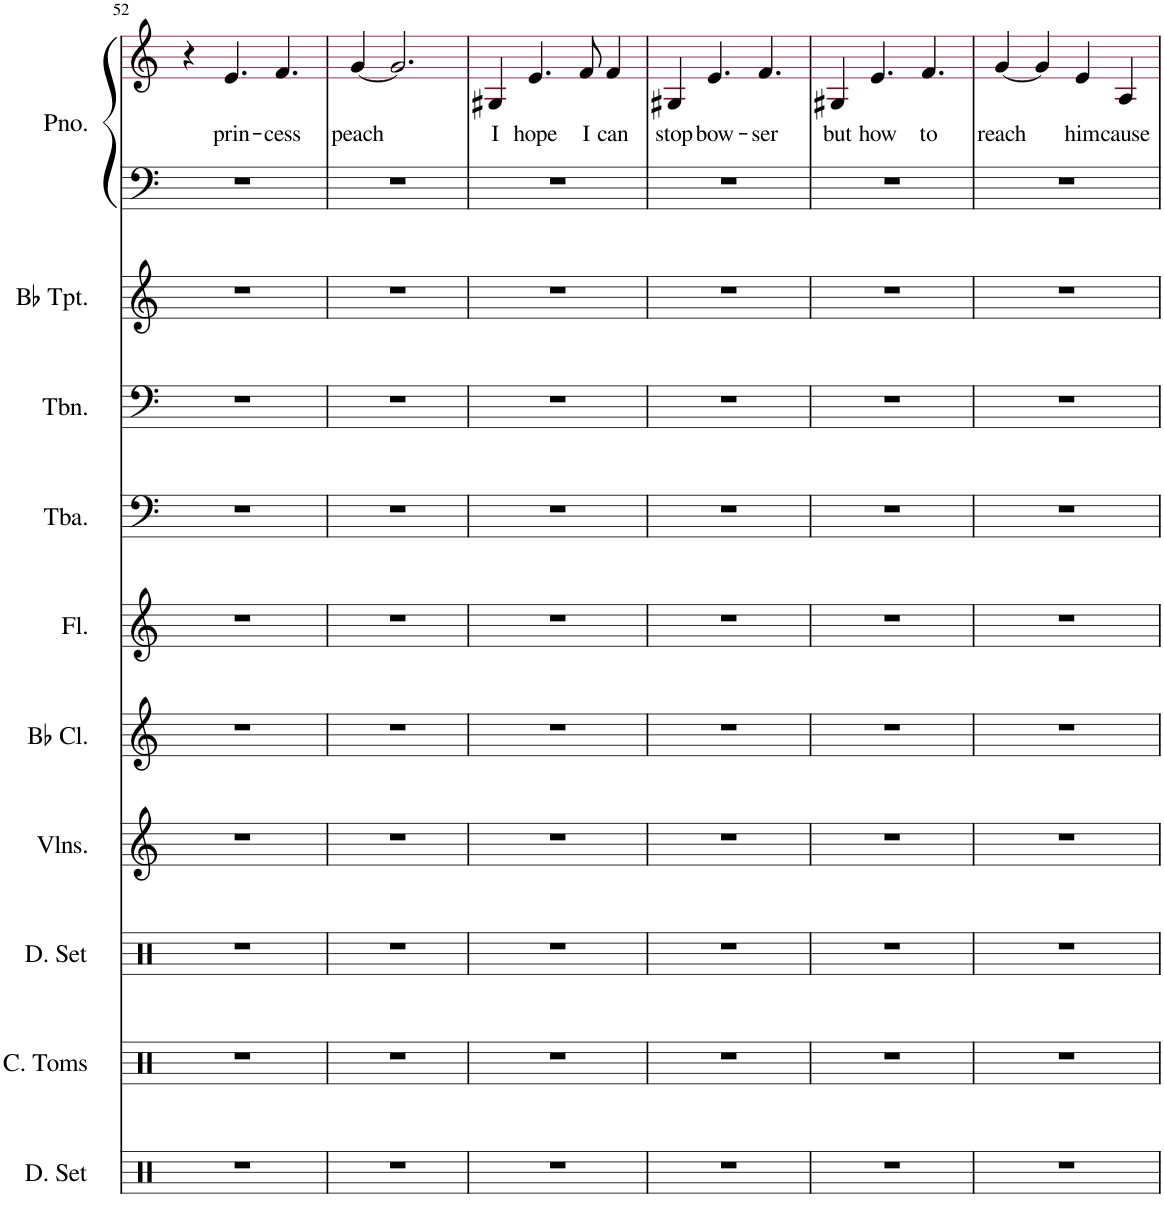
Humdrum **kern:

**kern	**kern	**kern	**kern	**kern	**kern	**kern	**kern	**kern	**kern	**kern	**text
*part10	*part9	*part8	*part7	*part6	*part5	*part4	*part3	*part2	*part1	*part1	*part1
*staff11	*staff10	*staff9	*staff8	*staff7	*staff6	*staff5	*staff4	*staff3	*staff2	*staff1	*staff1
*I"Drumset	*I"Concert Toms	*I"Drumset	*I"Violins	*I"Bb Clarinet	*I"Flute	*I"Tuba	*I"Trombone	*I"Bb Trumpet	*I"Piano	*	*
*I'D. Set	*I'C. Toms	*I'D. Set	*I'Vlns.	*I'Bb Cl.	*I'Fl.	*I'Tba.	*I'Tbn.	*I'Bb Tpt.	*I'Pno.	*	*
!!LO:PB:g=z
*clefX	*clefX	*clefX	*clefG2	*clefG2	*clefG2	*clefF4	*clefF4	*clefG2	*clefF4	*clefG2	*
*	*	*	*	*ITrd1c2	*	*	*	*ITrd1c2	*	*	*
*k[]	*k[]	*k[]	*k[]	*k[]	*k[]	*k[]	*k[]	*k[]	*k[]	*k[]	*
*M4/4	*M4/4	*M4/4	*M4/4	*M4/4	*M4/4	*M4/4	*M4/4	*M4/4	*M4/4	*M4/4	*
=52	=52	=52	=52	=52	=52	=52	=52	=52	=52	=52	=52
1r	1r	1r	1r	1r	1r	1r	1r	1r	1r	4r	.
!	!	!	!	!	!	!	!	!	!	!	!LO:LY:b
.	.	.	.	.	.	.	.	.	.	4.e/	prin-
!	!	!	!	!	!	!	!	!	!	!	!LO:LY:b
.	.	.	.	.	.	.	.	.	.	4.f/	-cess
=53	=53	=53	=53	=53	=53	=53	=53	=53	=53	=53	=53
!	!	!	!	!	!	!	!	!	!	!	!LO:LY:b
1r	1r	1r	1r	1r	1r	1r	1r	1r	1r	[4g/	peach
.	.	.	.	.	.	.	.	.	.	2.g/]	.
=54	=54	=54	=54	=54	=54	=54	=54	=54	=54	=54	=54
!	!	!	!	!	!	!	!	!	!	!	!LO:LY:b
1r	1r	1r	1r	1r	1r	1r	1r	1r	1r	4G#X/	I
!	!	!	!	!	!	!	!	!	!	!	!LO:LY:b
.	.	.	.	.	.	.	.	.	.	4.e/	hope
!	!	!	!	!	!	!	!	!	!	!	!LO:LY:b
.	.	.	.	.	.	.	.	.	.	8f/	I
!	!	!	!	!	!	!	!	!	!	!	!LO:LY:b
.	.	.	.	.	.	.	.	.	.	4f/	can
=55	=55	=55	=55	=55	=55	=55	=55	=55	=55	=55	=55
!	!	!	!	!	!	!	!	!	!	!	!LO:LY:b
1r	1r	1r	1r	1r	1r	1r	1r	1r	1r	4G#X/	stop
!	!	!	!	!	!	!	!	!	!	!	!LO:LY:b
.	.	.	.	.	.	.	.	.	.	4.e/	bow-
!	!	!	!	!	!	!	!	!	!	!	!LO:LY:b
.	.	.	.	.	.	.	.	.	.	4.f/	-ser
=56	=56	=56	=56	=56	=56	=56	=56	=56	=56	=56	=56
!	!	!	!	!	!	!	!	!	!	!	!LO:LY:b
1r	1r	1r	1r	1r	1r	1r	1r	1r	1r	4G#X/	but
!	!	!	!	!	!	!	!	!	!	!	!LO:LY:b
.	.	.	.	.	.	.	.	.	.	4.e/	how
!	!	!	!	!	!	!	!	!	!	!	!LO:LY:b
.	.	.	.	.	.	.	.	.	.	4.f/	to
=57	=57	=57	=57	=57	=57	=57	=57	=57	=57	=57	=57
!	!	!	!	!	!	!	!	!	!	!	!LO:LY:b
1r	1r	1r	1r	1r	1r	1r	1r	1r	1r	[4g/	reach
.	.	.	.	.	.	.	.	.	.	4g/]	.
!	!	!	!	!	!	!	!	!	!	!	!LO:LY:b
.	.	.	.	.	.	.	.	.	.	4e/	him
!	!	!	!	!	!	!	!	!	!	!	!LO:LY:b
.	.	.	.	.	.	.	.	.	.	4A/	cause
=	=	=	=	=	=	=	=	=	=	=	=
*-	*-	*-	*-	*-	*-	*-	*-	*-	*-	*-	*-
